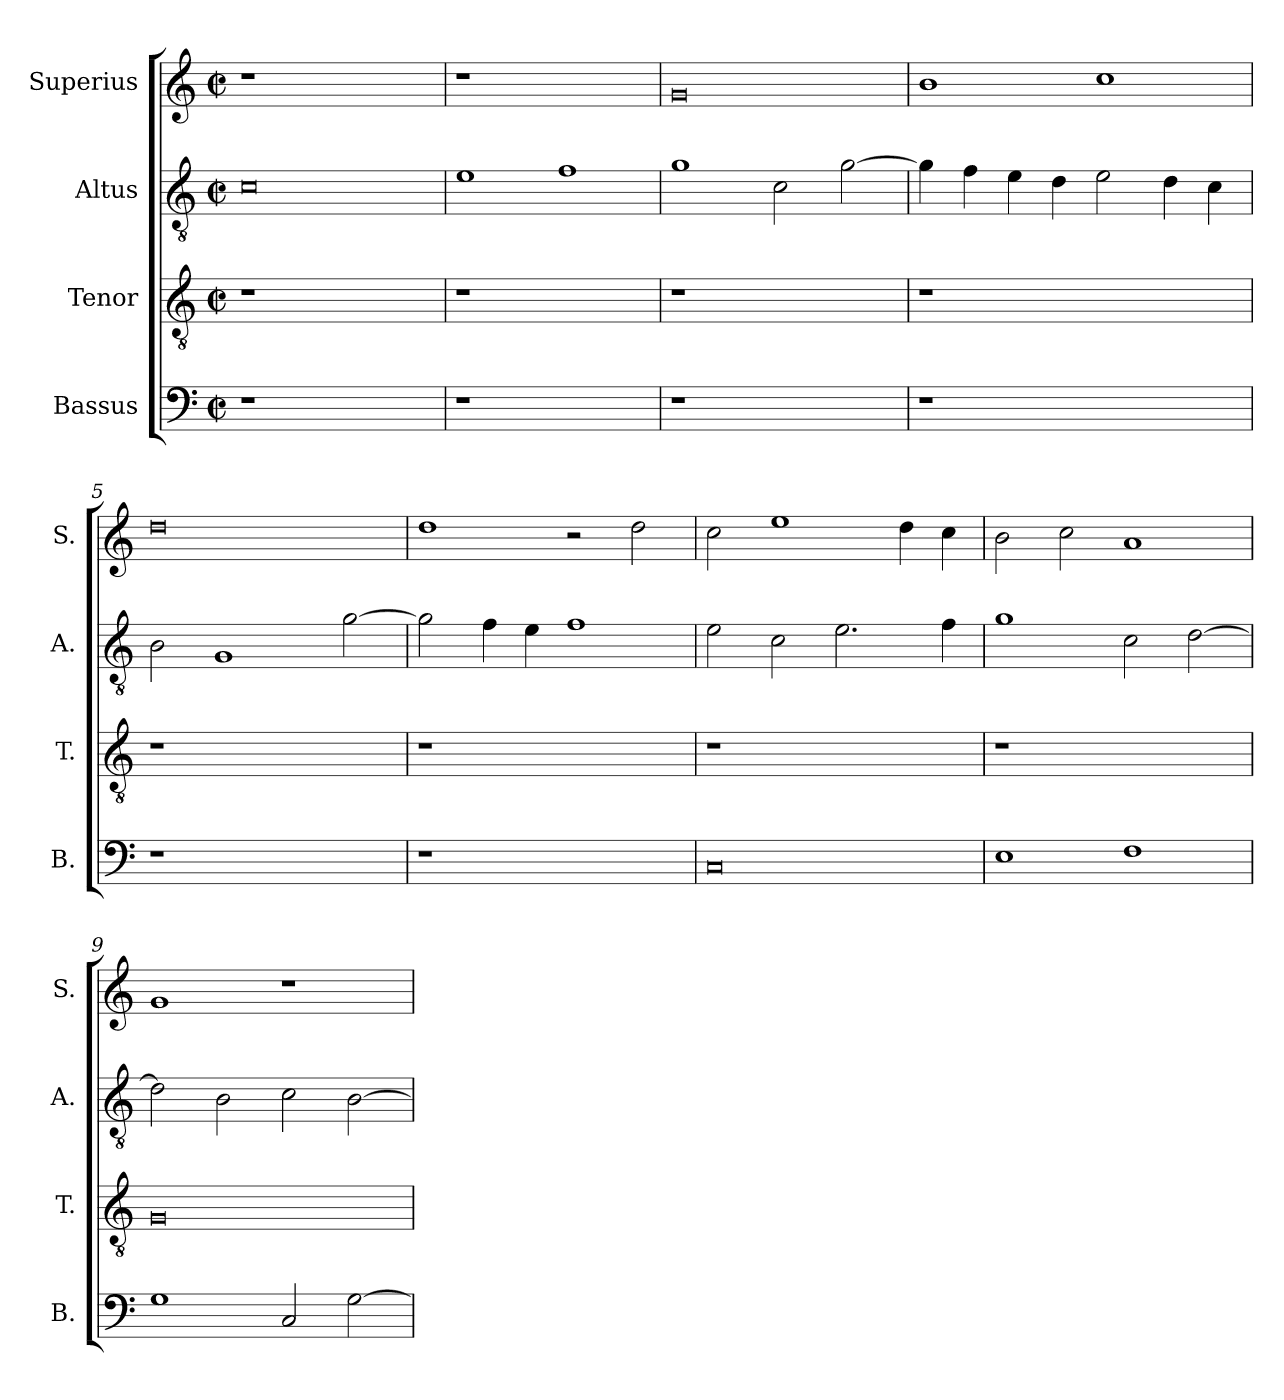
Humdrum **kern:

**kern	**kern	**kern	**kern
*part4	*part3	*part2	*part1
*staff4	*staff3	*staff2	*staff1
*I"Bassus	*I"Tenor	*I"Altus	*I"Superius
*I'B.	*I'T.	*I'A.	*I'S.
!!LO:PB:g=z
*clefF4	*clefGv2	*clefGv2	*clefG2
*	*ITrd7c12	*ITrd7c12	*
*k[]	*k[]	*k[]	*k[]
*C:	*C:	*C:	*C:
*M2/2	*M2/2	*M2/2	*M2/2
*met(c|)	*met(c|)	*met(c|)	*met(c|)
=1	=1	=1	=1
!LO:N:vis=1	!LO:N:vis=1	!	!LO:N:vis=1
1r	1r	0Ci	1r
1ryy	1ryy	.	1ryy
=2	=2	=2	=2
!LO:N:vis=1	!LO:N:vis=1	!	!LO:N:vis=1
1r	1r	1Ei	1r
1ryy	1ryy	1Fi	1ryy
=3	=3	=3	=3
!LO:N:vis=1	!LO:N:vis=1	!	!
1r	1r	1Gi	0gi
1ryy	1ryy	2Ci\	.
.	.	[>2Gi\	.
=4	=4	=4	=4
!LO:N:vis=1	!LO:N:vis=1	!	!
1r	1r	4Gi\]	1bi
.	.	4Fi\	.
.	.	4Ei\	.
.	.	4Di\	.
1ryy	1ryy	2Ei\	1cci
.	.	4Di\	.
.	.	4Ci\	.
=5	=5	=5	=5
!LO:N:vis=1	!LO:N:vis=1	!	!
1r	1r	2BBi\	0ddi
.	.	1GGi	.
1ryy	1ryy	.	.
.	.	[>2Gi\	.
!!LO:LB:g=z
=6	=6	=6	=6
!LO:N:vis=1	!LO:N:vis=1	!	!
1r	1r	2Gi\]	1ddi
.	.	4Fi\	.
.	.	4Ei\	.
1ryy	1ryy	1Fi	2r
.	.	.	2ddi\
=7	=7	=7	=7
!	!LO:N:vis=1	!	!
0Ci	1r	2Ei\	2cci\
.	.	2Ci\	1eei
.	1ryy	2.Ei\	.
.	.	.	4ddi\
.	.	4Fi\	4cci\
=8	=8	=8	=8
!	!LO:N:vis=1	!	!
1Ei	1r	1Gi	2bi\
.	.	.	2cci\
1Fi	1ryy	2Ci\	1ai
.	.	[>2Di\	.
=9	=9	=9	=9
1Gi	0GGi	2Di\]	1gi
.	.	2BBi\	.
2Ci/	.	2Ci\	1r
[>2Gi\	.	[>2BBi\	.
=	=	=	=
*-	*-	*-	*-
